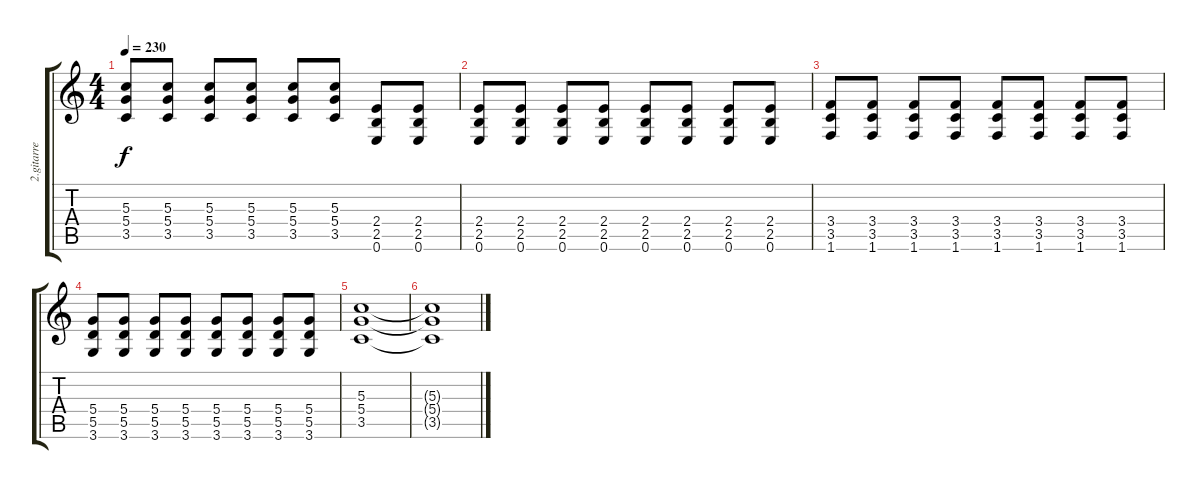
\track ("2.gitarre" "2.gitarre") {instrument distortionguitar}
\staff {score tabs}
\tuning (E4 B3 G3 D3 A2 E2) {hide}
\ts (4 4)
\tempo 230
\clef g2
\ks c
(5.3 5.4 3.5).8{dy f} (5.3 5.4 3.5).8 (5.3 5.4 3.5).8 (5.3 5.4 3.5).8 (5.3 5.4 3.5).8 (5.3 5.4 3.5).8 (2.4 2.5 0.6).8 (2.4 2.5 0.6).8 |
(2.4 2.5 0.6).8 (2.4 2.5 0.6).8 (2.4 2.5 0.6).8 (2.4 2.5 0.6).8 (2.4 2.5 0.6).8 (2.4 2.5 0.6).8 (2.4 2.5 0.6).8 (2.4 2.5 0.6).8 |
(3.4 3.5 1.6).8 (3.4 3.5 1.6).8 (3.4 3.5 1.6).8 (3.4 3.5 1.6).8 (3.4 3.5 1.6).8 (3.4 3.5 1.6).8 (3.4 3.5 1.6).8 (3.4 3.5 1.6).8 |
(5.4 5.5 3.6).8 (5.4 5.5 3.6).8 (5.4 5.5 3.6).8 (5.4 5.5 3.6).8 (5.4 5.5 3.6).8 (5.4 5.5 3.6).8 (5.4 5.5 3.6).8 (5.4 5.5 3.6).8 |
(5.3 5.4 3.5).1 |
(5.3{t} 5.4{t} 3.5{t}).1
